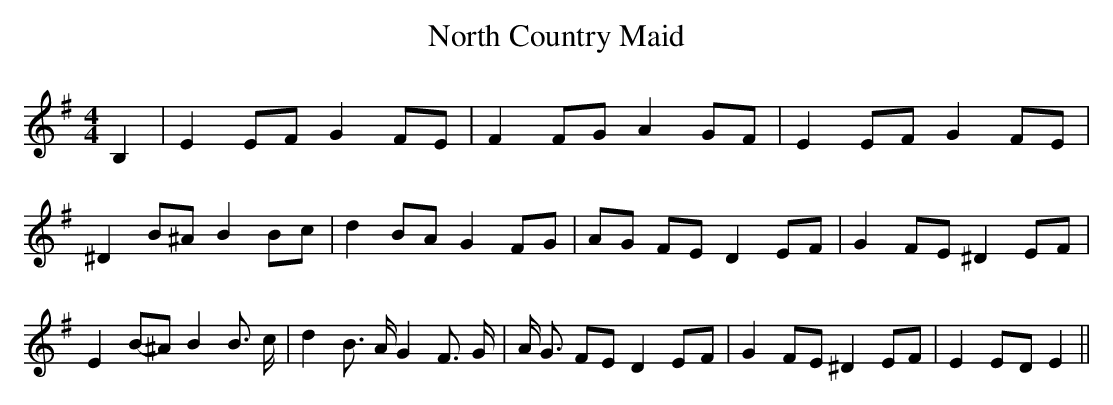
X:1
T:North Country Maid
M:4/4
L:1/8
K:G
 B,2| E2 EF G2 FE| F2 FG A2G-F| E2 EF G2 FE| ^D2 B^A B2B-c| d2 BA G2 FG|\
 AG FE D2 EF| G2 FE ^D2 EF| E2B-^A B2 B3/2 c/2| d2 B3/2 A/2 G2 F3/2 G/2|\
 A/2 G3/2 FE D2E-F| G2 FE ^D2 EF| E2E-D E2||
